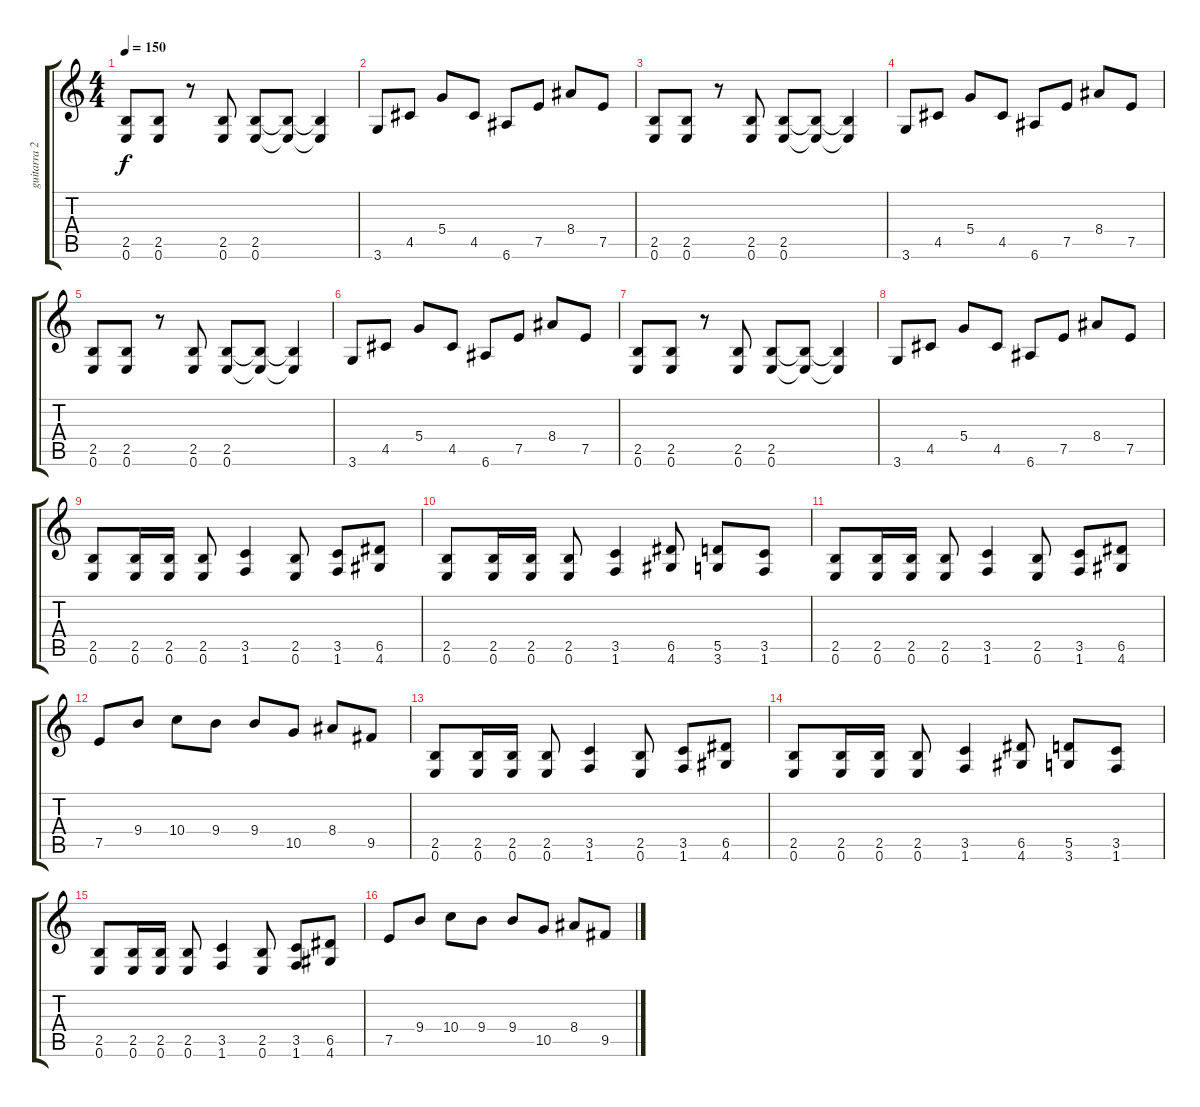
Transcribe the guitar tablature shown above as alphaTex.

\track ("guitarra 2" "guitarra 2") {instrument distortionguitar}
\staff {score tabs}
\tuning (E4 B3 G3 D3 A2 E2) {hide}
\ts (4 4)
\tempo 150
\clef g2
\ks c
(2.5 0.6).8{dy f} (2.5 0.6).8 r.8 (2.5 0.6).8 (2.5 0.6).8 (2.5{t} 0.6{t}).8 (2.5{t} 0.6{t}).4 |
3.6.8 4.5.8 5.4.8 4.5.8 6.6.8 7.5.8 8.4.8 7.5.8 |
(2.5 0.6).8 (2.5 0.6).8 r.8 (2.5 0.6).8 (2.5 0.6).8 (2.5{t} 0.6{t}).8 (2.5{t} 0.6{t}).4 |
3.6.8 4.5.8 5.4.8 4.5.8 6.6.8 7.5.8 8.4.8 7.5.8 |
(2.5 0.6).8 (2.5 0.6).8 r.8 (2.5 0.6).8 (2.5 0.6).8 (2.5{t} 0.6{t}).8 (2.5{t} 0.6{t}).4 |
3.6.8 4.5.8 5.4.8 4.5.8 6.6.8 7.5.8 8.4.8 7.5.8 |
(2.5 0.6).8 (2.5 0.6).8 r.8 (2.5 0.6).8 (2.5 0.6).8 (2.5{t} 0.6{t}).8 (2.5{t} 0.6{t}).4 |
3.6.8 4.5.8 5.4.8 4.5.8 6.6.8 7.5.8 8.4.8 7.5.8 |
(2.5 0.6).8 (2.5 0.6).16 (2.5 0.6).16 (2.5 0.6).8 (3.5 1.6).4 (2.5 0.6).8 (3.5 1.6).8 (6.5 4.6).8 |
(2.5 0.6).8 (2.5 0.6).16 (2.5 0.6).16 (2.5 0.6).8 (3.5 1.6).4 (6.5 4.6).8 (5.5 3.6).8 (3.5 1.6).8 |
(2.5 0.6).8 (2.5 0.6).16 (2.5 0.6).16 (2.5 0.6).8 (3.5 1.6).4 (2.5 0.6).8 (3.5 1.6).8 (6.5 4.6).8 |
7.5.8 9.4.8 10.4.8 9.4.8 9.4.8 10.5.8 8.4.8 9.5.8 |
(2.5 0.6).8 (2.5 0.6).16 (2.5 0.6).16 (2.5 0.6).8 (3.5 1.6).4 (2.5 0.6).8 (3.5 1.6).8 (6.5 4.6).8 |
(2.5 0.6).8 (2.5 0.6).16 (2.5 0.6).16 (2.5 0.6).8 (3.5 1.6).4 (6.5 4.6).8 (5.5 3.6).8 (3.5 1.6).8 |
(2.5 0.6).8 (2.5 0.6).16 (2.5 0.6).16 (2.5 0.6).8 (3.5 1.6).4 (2.5 0.6).8 (3.5 1.6).8 (6.5 4.6).8 |
7.5.8 9.4.8 10.4.8 9.4.8 9.4.8 10.5.8 8.4.8 9.5.8
